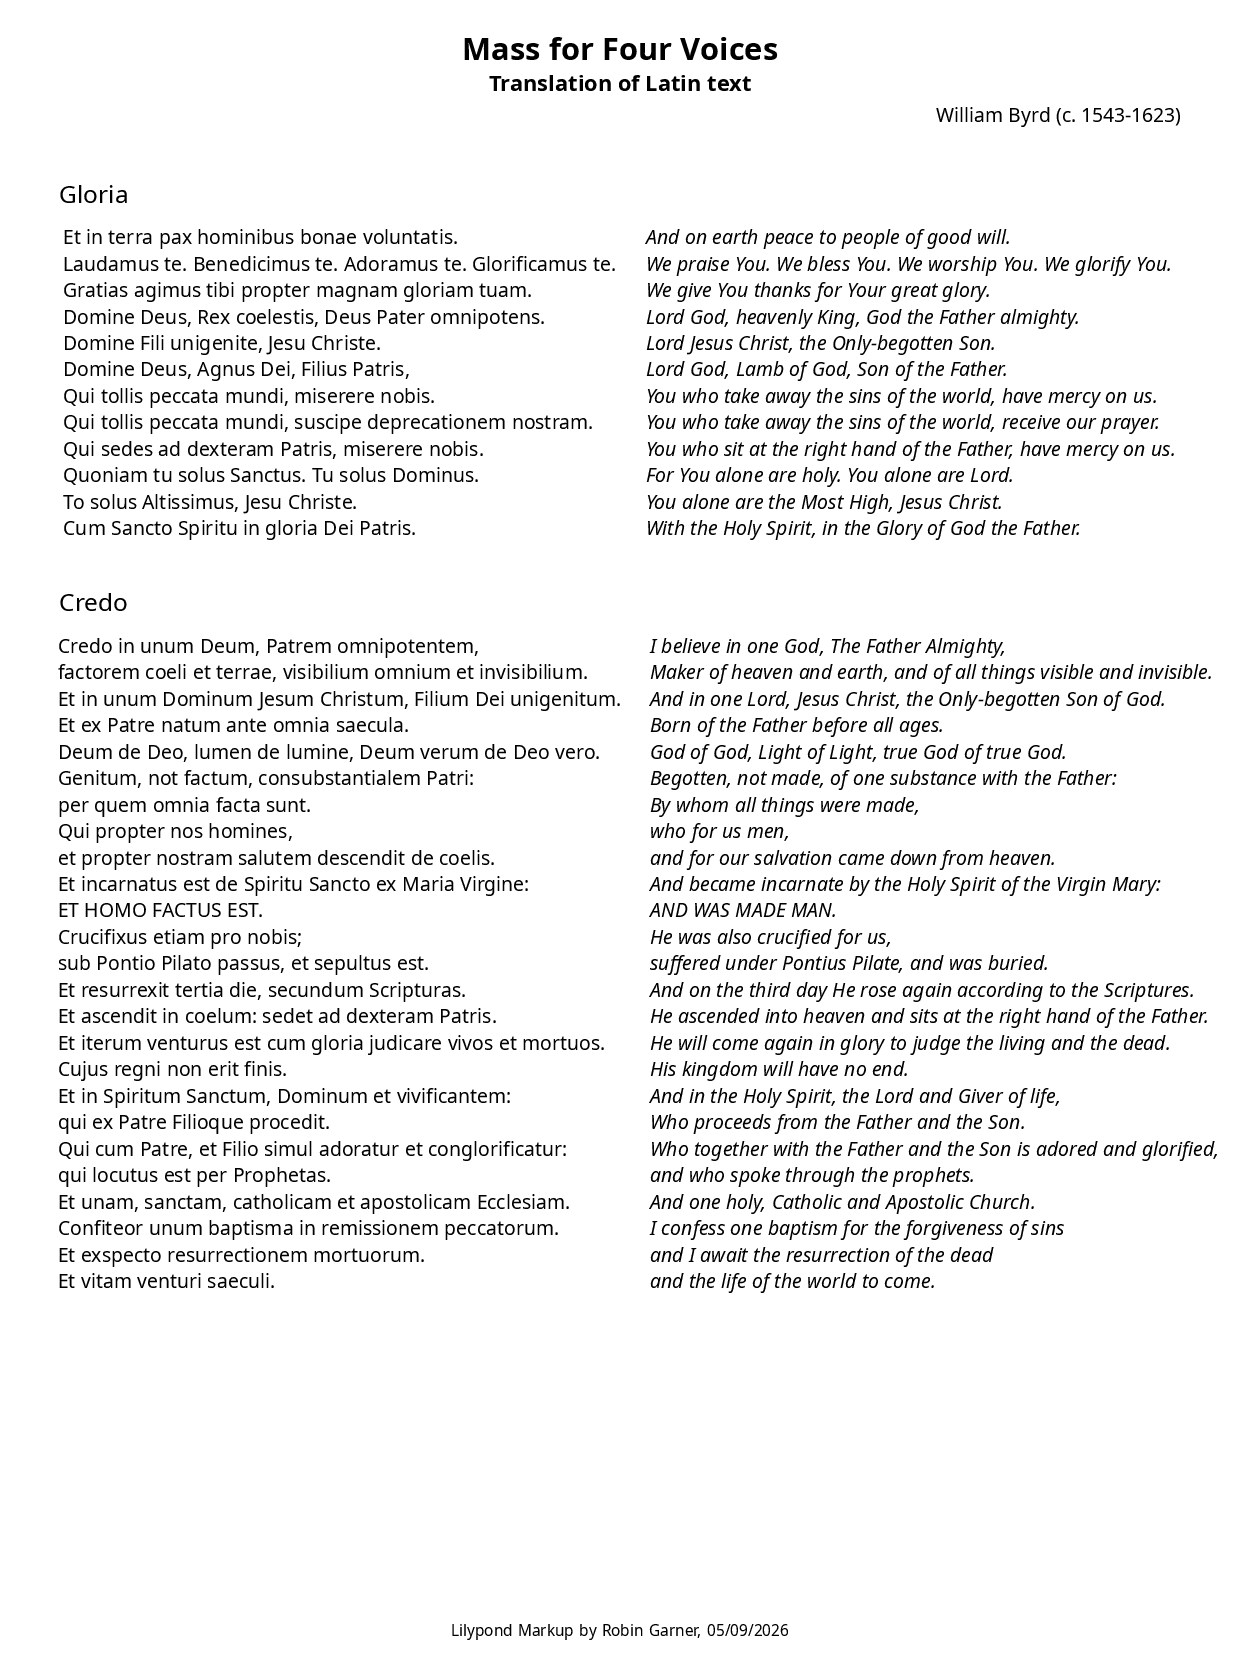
\version "2.19.83"
\include "common.ly"

\bookpart {
  \header { 
    title="Mass for Four Voices"
    subtitle="Translation of Latin text"
  }
  \markuplist {
    \vspace #2
    \line { \huge Gloria }
    \vspace #1
  \fill-line {
    \hspace #1
    \column {
      \line { Et in terra pax hominibus bonae voluntatis. }
      \line { Laudamus te. Benedicimus te. Adoramus te. Glorificamus te. }
      \line { Gratias agimus tibi propter magnam gloriam tuam. }
      \line { Domine Deus, Rex coelestis, Deus Pater omnipotens.  }
      \line { Domine Fili unigenite, Jesu Christe. }
      \line { Domine Deus, Agnus Dei, Filius Patris,} 
      \line { Qui tollis peccata mundi, miserere nobis. }
      \line { Qui tollis peccata mundi, suscipe deprecationem nostram. }
      \line { Qui sedes ad dexteram Patris, miserere nobis.  }
      \line { Quoniam tu solus Sanctus. Tu solus Dominus.  }
      \line { To solus Altissimus, Jesu Christe.  }
      \line { Cum Sancto Spiritu in gloria Dei Patris.  }
    }
    \hspace #2
    \column \italic {
      \line { And on earth peace to people of good will. }
      \line { We praise You. We bless You. We worship You. We glorify You. }
      \line { We give You thanks for Your great glory.}
      \line { Lord God, heavenly King, God the Father almighty. }
      \line { Lord Jesus Christ, the Only-begotten Son. }
      \line { Lord God, Lamb of God, Son of the Father. }
      \line { You who take away the sins of the world, have mercy on us. }
      \line { You who take away the sins of the world, receive our prayer. }
      \line { You who sit at the right hand of the Father, have mercy on us. }
      \line { For You alone are holy. You alone are Lord. }
      \line { You alone are the Most High, Jesus Christ. }
      \line { With the Holy Spirit, in the Glory of God the Father. }
    }
    \hspace #1
  }
  
    \vspace #2
    \line { \huge Credo }
    \vspace #1
  \fill-line {
    \hspace #1
    \column {
      \line { Credo in unum Deum, Patrem omnipotentem, }
      \line { factorem coeli et terrae, visibilium omnium et invisibilium. }
      \line { Et in unum Dominum Jesum Christum, Filium Dei unigenitum. }
      \line { Et ex Patre natum ante omnia saecula. }
      \line { Deum de Deo, lumen de lumine, Deum verum de Deo vero. }
      \line { Genitum, not factum, consubstantialem Patri:  }
      \line { per quem omnia facta sunt. }
      \line { Qui propter nos homines,  }
      \line { et propter nostram salutem descendit de coelis. }
      \line { Et incarnatus est de Spiritu Sancto ex Maria Virgine:  }
      \line { ET HOMO FACTUS EST. }
      \line { Crucifixus etiam pro nobis;  }
      \line { sub Pontio Pilato passus, et sepultus est. }
      \line { Et resurrexit tertia die, secundum Scripturas. }
      \line { Et ascendit in coelum: sedet ad dexteram Patris. }
      \line { Et iterum venturus est cum gloria judicare vivos et mortuos. }
      \line { Cujus regni non erit finis. }
      \line { Et in Spiritum Sanctum, Dominum et vivificantem: }
      \line { qui ex Patre Filioque procedit. }
      \line { Qui cum Patre, et Filio simul adoratur et conglorificatur: }
      \line { qui locutus est per Prophetas. }
      \line { Et unam, sanctam, catholicam et apostolicam Ecclesiam. }
      \line { Confiteor unum baptisma in remissionem peccatorum. }
      \line { Et exspecto resurrectionem mortuorum. }
      \line { Et vitam venturi saeculi. }
    }
    \hspace #2
    \column \italic {
      \line { I believe in one God, The Father Almighty, }
      \line { Maker of heaven and earth, and of all things visible and invisible. }
      \line { And in one Lord, Jesus Christ, the Only-begotten Son of God. }
      \line { Born of the Father before all ages. }
      \line { God of God, Light of Light, true God of true God. }
      \line { Begotten, not made, of one substance with the Father: }
      \line { By whom all things were made,  }
      \line { who for us men,  }
      \line { and for our salvation came down from heaven. }
      \line { And became incarnate by the Holy Spirit of the Virgin Mary: }
      \line { AND WAS MADE MAN. }
      \line { He was also crucified for us,  }
      \line { suffered under Pontius Pilate, and was buried. }
      \line { And on the third day He rose again according to the Scriptures. }
      \line { He ascended into heaven and sits at the right hand of the Father. }
      \line { He will come again in glory to judge the living and the dead.}
      \line { His kingdom will have no end. }
      \line { And in the Holy Spirit, the Lord and Giver of life, }
      \line { Who proceeds from the Father and the Son. }
      \line { Who together with the Father and the Son is adored and glorified, }
      \line { and who spoke through the prophets. }
      \line { And one holy, Catholic and Apostolic Church. }
      \line { I confess one baptism for the forgiveness of sins }
      \line { and I await the resurrection of the dead}
      \line { and the life of the world to come. }
    }
    \hspace #1
  }
}
\pageBreak
\markuplist { 
  \vspace #2
  \line { \huge { Sanctus / Benedictus } }
  \vspace #1
  \fill-line {
    \hspace #1
    \column {
      \line { Sanctus, Sanctus, Sanctus, Dominus Deus Sabaoth. }
      \line { Pleni sunt coeli et terra gloria tua. }
      \line { Hosanna in excelsis. }
      \line { Benedictus qui venit in nomine Domini. }
      \line { Hosanna in excelsis.}
    }
    \hspace #2
    \column \italic {
      \line { Holy, holy, holy, Lord God of hosts. }
      \line { The heavens and the earth are full of Thy glory. }
      \line { Hosanna in the highest. }
      \line { Blessed is He Who cometh in the name of the Lord. }
      \line { Hosanna in the highest.}
    }
    \hspace #1
  }
  
  \vspace #2
  \line { \huge {Agnus Dei} }
  \null
  \vspace #1
  \fill-line {
    \hspace #1
    \column {
      \override #'(line-width . 90)
      \line { Agnus Dei, qui tollis peccata mundi, }
      \line { miserere nobis. }
      \line { Agnus Dei, qui tollis peccata mundi, }
      \line { miserere nobis. }
      \line { Agnus Dei, qui tollis peccata mundi, }
      \line { dona nobis pacem.}
    }
    \hspace #2
    \column \italic {
      \override #'(line-width . 90)
      \line { Lamb of God, Who takest away the sins of the world: }
      \line { have mercy on us. }
      \line { Lamb of God, Who takest away the sins of the world: }
      \line { have mercy on us. }
      \line { Lamb of God, Who takest away the sins of the world: }
      \line { grant us peace.}
    }
    \hspace #1
  }
  }  
}
